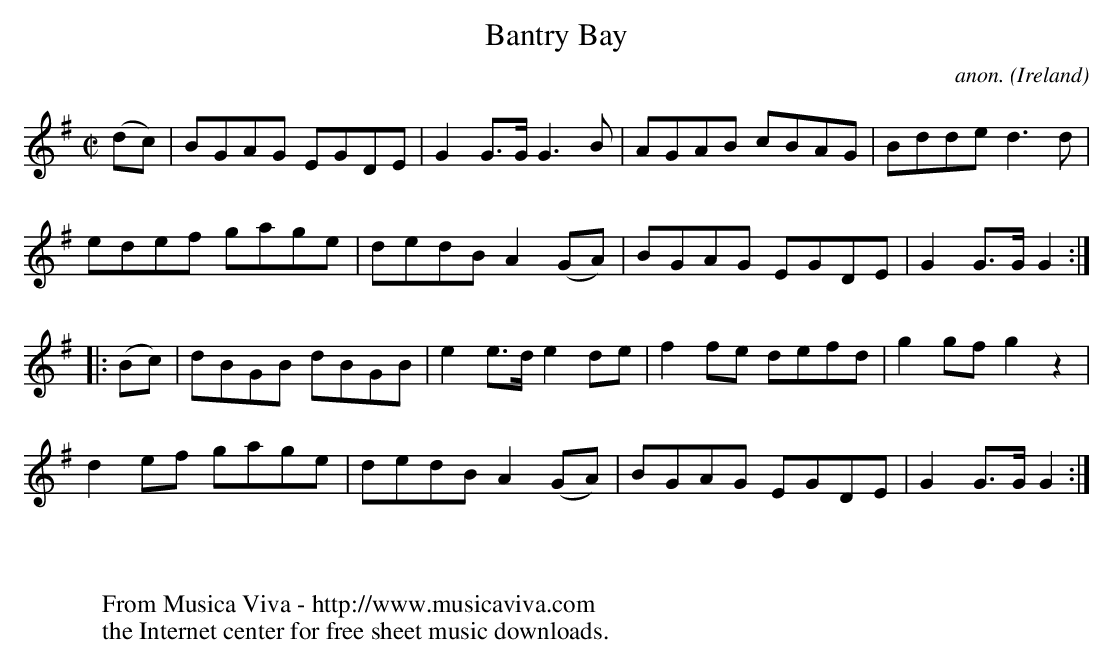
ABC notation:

X:1
T: Bantry Bay
C: anon.
O: Ireland
3.abc
M: C|
L: 1/8
K: G
(dc) | BGAG EGDE | G2 G>G G3 B | AGAB cBAG | Bdde d3d |
edef gage | dedB A2 (GA) | BGAG EGDE | G2 G>G G2 :|
|:(Bc) | dBGB dBGB | e2 e>d e2 de | f2 fe defd | g2 gf g2 z2 |
d2ef gage | dedB A2 (GA) | BGAG EGDE | G2 G>G G2 :|
W:
W:
W: From Musica Viva - http://www.musicaviva.com
W: the Internet center for free sheet music downloads.
